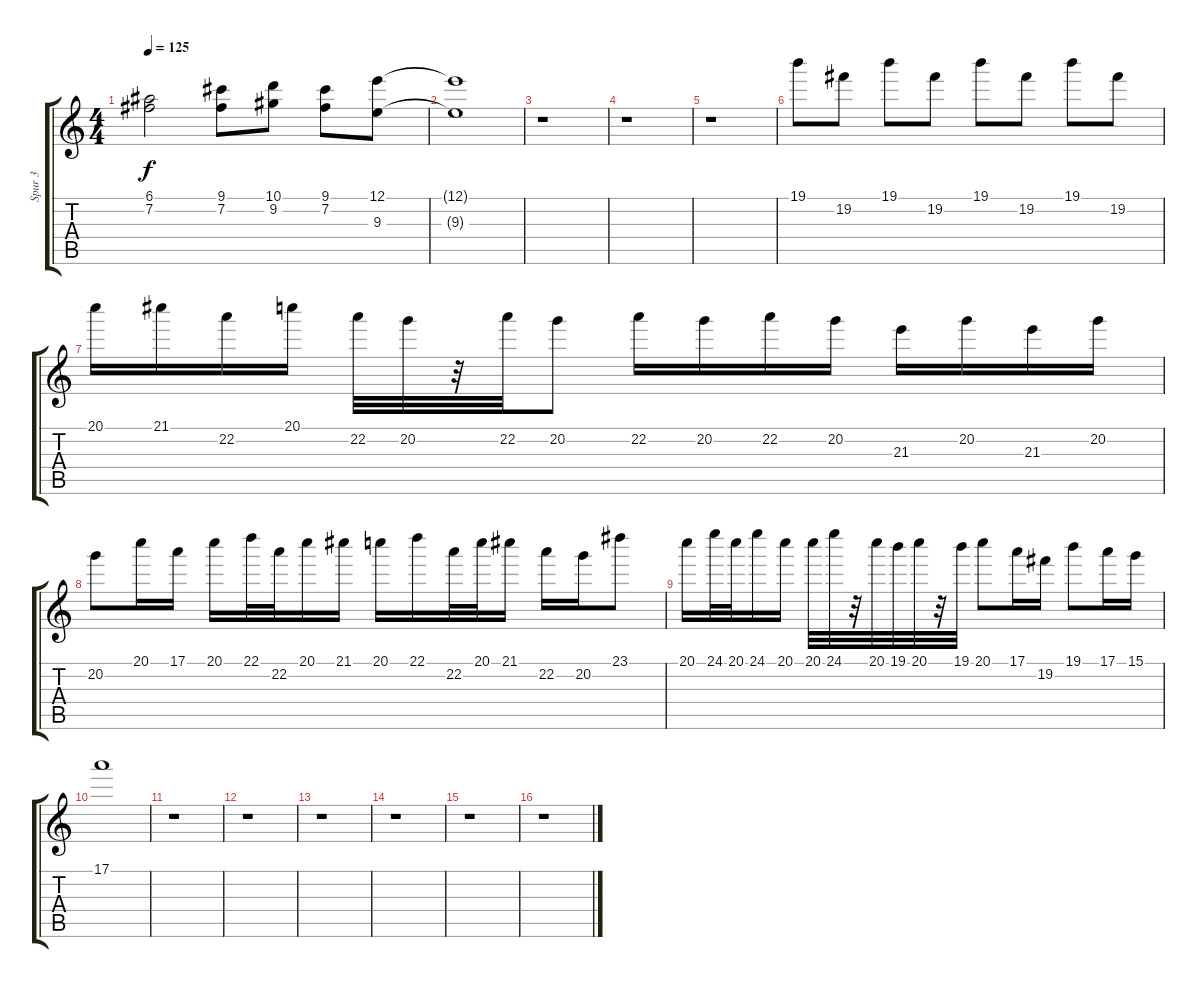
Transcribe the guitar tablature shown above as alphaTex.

\track ("Spur 3" "Spur 3") {instrument overdrivenguitar}
\staff {score tabs}
\tuning (E4 B3 G3 D3 A2 E2) {hide}
\ts (4 4)
\tempo 125
\clef g2
\ks c
(6.1{t} 7.2{t}).2{dy f} (9.1 7.2).8 (10.1 9.2).8 (9.1 7.2).8 (12.1 9.3).8 |
(12.1{t} 9.3{t}).1 |
r.1 |
r.1 |
r.1 |
19.1.8 19.2.8 19.1.8 19.2.8 19.1.8 19.2.8 19.1.8 19.2.8 |
20.1.16 21.1.16 22.2.16 20.1.16 22.2.32 20.2.32 r.32 22.2.32 20.2.8 22.2.16 20.2.16 22.2.16 20.2.16 21.3.16 20.2.16 21.3.16 20.2.16 |
20.2.8 20.1.16 17.1.16 20.1.16 22.1.32 22.2.32 20.1.16 21.1.16 20.1.16 22.1.16 22.2.32 20.1.32 21.1.16 22.2.16 20.2.16 23.1.8 |
20.1.16 24.1.32 20.1.32 24.1.16 20.1.16 20.1.32 24.1.32 r.32 20.1.32 19.1.32 20.1.32 r.32 19.1.32 20.1.8 17.1.16 19.2.16 19.1.8 17.1.16 15.1.16 |
17.1.1 |
r.1 |
r.1 |
r.1 |
r.1 |
r.1 |
r.1
